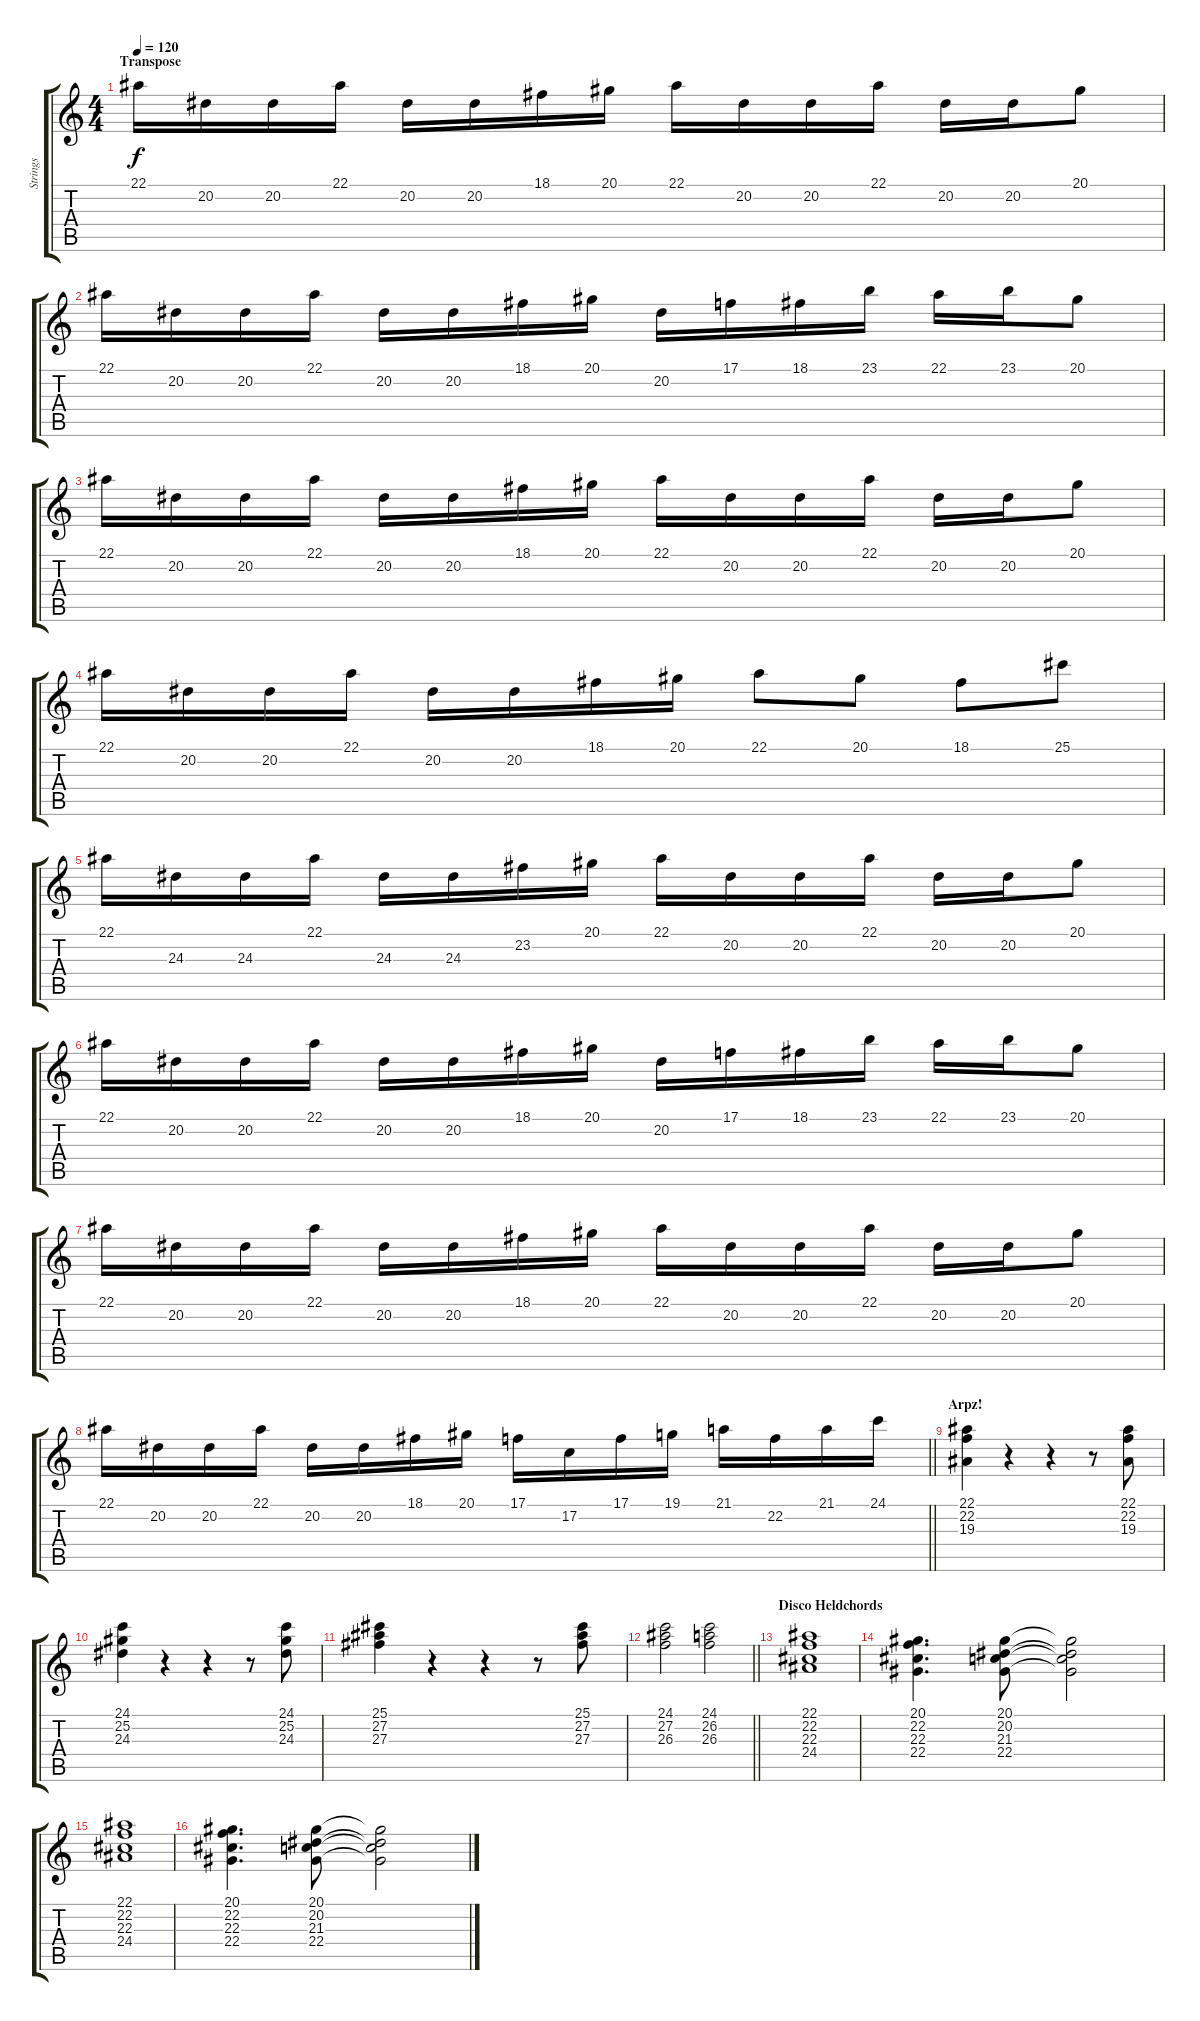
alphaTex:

\track ("Strings" "Strings") {instrument stringensemble1}
\staff {score tabs}
\tuning (C4 G3 Eb3 Bb2 F2 C2) {hide}
\ts (4 4)
\section ("" "Transpose")
\tempo 120
\clef g2
\ks c
22.1.16{dy f} 20.2.16 20.2.16 22.1.16 20.2.16 20.2.16 18.1.16 20.1.16 22.1.16 20.2.16 20.2.16 22.1.16 20.2.16 20.2.16 20.1.8 |
22.1.16 20.2.16 20.2.16 22.1.16 20.2.16 20.2.16 18.1.16 20.1.16 20.2.16 17.1.16 18.1.16 23.1.16 22.1.16 23.1.16 20.1.8 |
22.1.16 20.2.16 20.2.16 22.1.16 20.2.16 20.2.16 18.1.16 20.1.16 22.1.16 20.2.16 20.2.16 22.1.16 20.2.16 20.2.16 20.1.8 |
22.1.16 20.2.16 20.2.16 22.1.16 20.2.16 20.2.16 18.1.16 20.1.16 22.1.8 20.1.8 18.1.8 25.1.8 |
22.1.16 24.3.16 24.3.16 22.1.16 24.3.16 24.3.16 23.2.16 20.1.16 22.1.16 20.2.16 20.2.16 22.1.16 20.2.16 20.2.16 20.1.8 |
22.1.16 20.2.16 20.2.16 22.1.16 20.2.16 20.2.16 18.1.16 20.1.16 20.2.16 17.1.16 18.1.16 23.1.16 22.1.16 23.1.16 20.1.8 |
22.1.16 20.2.16 20.2.16 22.1.16 20.2.16 20.2.16 18.1.16 20.1.16 22.1.16 20.2.16 20.2.16 22.1.16 20.2.16 20.2.16 20.1.8 |
\barLineRight lightlight
22.1.16 20.2.16 20.2.16 22.1.16 20.2.16 20.2.16 18.1.16 20.1.16 17.1.16 17.2.16 17.1.16 19.1.16 21.1.16 22.2.16 21.1.16 24.1.16 |
\section ("" "Arpz!")
(22.1 22.2 19.3).4 r.4 r.4 r.8 (22.1 22.2 19.3).8 |
(24.1 25.2 24.3).4 r.4 r.4 r.8 (24.1 25.2 24.3).8 |
(25.1 27.2 27.3).4 r.4 r.4 r.8 (25.1 27.2 27.3).8 |
\barLineRight lightlight
(24.1 27.2 26.3).2 (24.1 26.2 26.3).2 |
\section ("" "Disco Heldchords")
(22.1 22.2 22.3 24.4).1 |
(20.1 22.2 22.3 22.4).4{d} (20.1 20.2 21.3 22.4).8 (20.1{t} 20.2{t} 21.3{t} 22.4{t}).2 |
(22.1 22.2 22.3 24.4).1 |
(20.1 22.2 22.3 22.4).4{d} (20.1 20.2 21.3 22.4).8 (20.1{t} 20.2{t} 21.3{t} 22.4{t}).2
